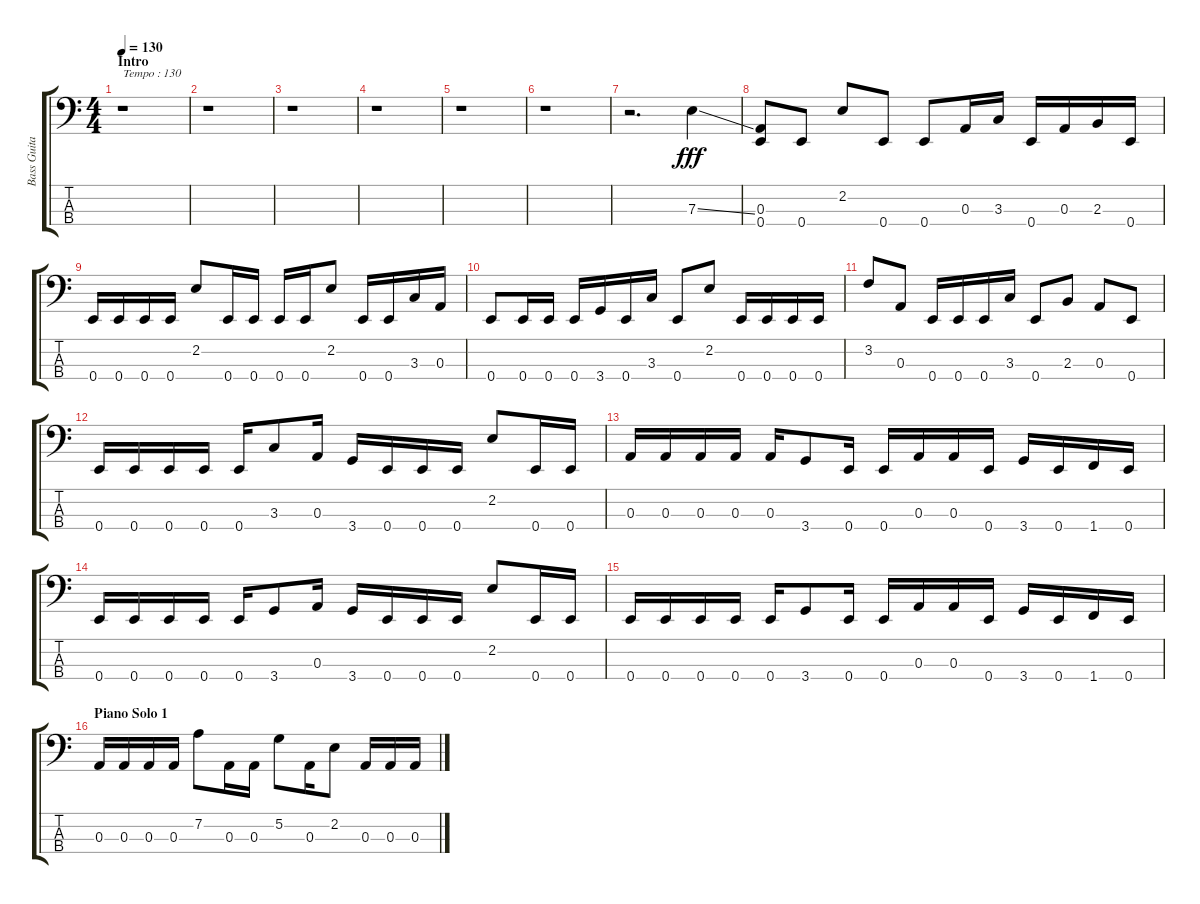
\track ("Bass Guitar" "Bass Guita") {instrument slapbass1}
\staff {score tabs}
\tuning (G2 D2 A1 E1) {hide}
\ts (4 4)
\section ("" "Intro")
\tempo 130
\clef f4
\ks c
r.1{txt "Tempo : 130" dy fff instrument slapbass1} |
r.1 |
r.1 |
r.1 |
r.1 |
r.1 |
r.2{d} 7.3{ss}.4 |
(0.3 0.4).8 0.4.8 2.2.8 0.4.8{instrument electricbassfinger} 0.4.8 0.3.16 3.3.16 0.4.16 0.3.16 2.3.16 0.4.16 |
0.4.16 0.4.16 0.4.16 0.4.16 2.2.8{instrument slapbass1} 0.4.16{instrument electricbassfinger} 0.4.16 0.4.16 0.4.16 2.2.8{instrument slapbass1} 0.4.16{instrument electricbassfinger} 0.4.16 3.3.16 0.3.16 |
0.4.8 0.4.16 0.4.16 0.4.16 3.4.16 0.4.16 3.3.16 0.4.8 2.2.8{instrument slapbass1} 0.4.16{instrument electricbassfinger} 0.4.16 0.4.16 0.4.16 |
3.2.8{instrument slapbass1} 0.3.8 0.4.16{instrument electricbassfinger} 0.4.16 0.4.16 3.3.16 0.4.8 2.3.8 0.3.8 0.4.8 |
0.4.16 0.4.16 0.4.16 0.4.16 0.4.16 3.3.8 0.3.16 3.4.16 0.4.16 0.4.16 0.4.16 2.2.8{instrument slapbass1} 0.4.16{instrument electricbassfinger} 0.4.16 |
0.3.16 0.3.16 0.3.16 0.3.16 0.3.16 3.4.8 0.4.16 0.4.16 0.3.16 0.3.16 0.4.16 3.4.16 0.4.16 1.4.16 0.4.16 |
0.4.16 0.4.16 0.4.16 0.4.16 0.4.16 3.4.8 0.3.16 3.4.16 0.4.16 0.4.16 0.4.16 2.2.8{instrument slapbass1} 0.4.16{instrument electricbassfinger} 0.4.16 |
0.4.16 0.4.16 0.4.16 0.4.16 0.4.16 3.4.8 0.4.16 0.4.16 0.3.16 0.3.16 0.4.16 3.4.16 0.4.16 1.4.16 0.4.16 |
\section ("" "Piano Solo 1")
0.3.16 0.3.16 0.3.16 0.3.16 7.2.8 0.3.16 0.3.16 5.2.8 0.3.16 2.2.8 0.3.16 0.3.16 0.3.16
